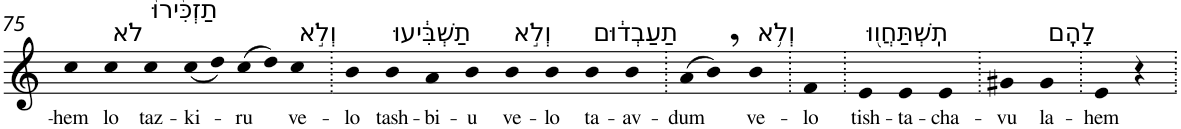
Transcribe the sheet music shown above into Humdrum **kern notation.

**kern	**text
*part1	*part1
*staff1	*staff1
*I"Piano	*
*I'Pno	*
!!LO:PB:g=z
*clefG2	*
*k[]	*
=75	=75
!	!LO:LY:b
4cc	-hem
!LO:TX:a:t=לֹא	!
!	!LO:LY:b
4cc	lo
!LO:TX:a:t=תַזְכִּ֙ירוּ֙	!
!	!LO:LY:b
4cc	taz-
!	!LO:LY:b
(<8cc	-ki-
8dd)	.
!	!LO:LY:b
(>8cc	-ru
8dd)	.
!LO:TX:a:t=וְלֹ֣א	!
!	!LO:LY:b
4cc	ve-
=76.	=76.
!	!LO:LY:b
4b	-lo
!LO:TX:a:t=תַשְׁבִּ֔יעוּ	!
!	!LO:LY:b
4b	tash-
!	!LO:LY:b
4a	-bi-
!	!LO:LY:b
4b	-u
!LO:TX:a:t=וְלֹ֣א	!
!	!LO:LY:b
4b	ve-
!	!LO:LY:b
4b	-lo
!LO:TX:a:t=תַעַבְד֔וּם	!
!	!LO:LY:b
4b	ta-
!	!LO:LY:b
4b	-av-
=77.	=77.
!	!LO:LY:b
(>8a	-dum
8b,)	.
!LO:TX:a:t=וְלֹ֥א	!
!	!LO:LY:b
4b	ve-
=78.	=78.
!	!LO:LY:b
4f	-lo
=79.	=79.
!LO:TX:a:t=תִֽשְׁתַּחֲו֖וּ	!
!	!LO:LY:b
4e	tish-
!	!LO:LY:b
4e	-ta-
!	!LO:LY:b
4e	-cha-
=80.	=80.
!	!LO:LY:b
4g#X	-vu
!LO:TX:a:t=לָהֶֽם	!
!	!LO:LY:b
4g#	la-
=81.	=81.
!	!LO:LY:b
4e	-hem
4r	.
=.	=.
*-	*-
